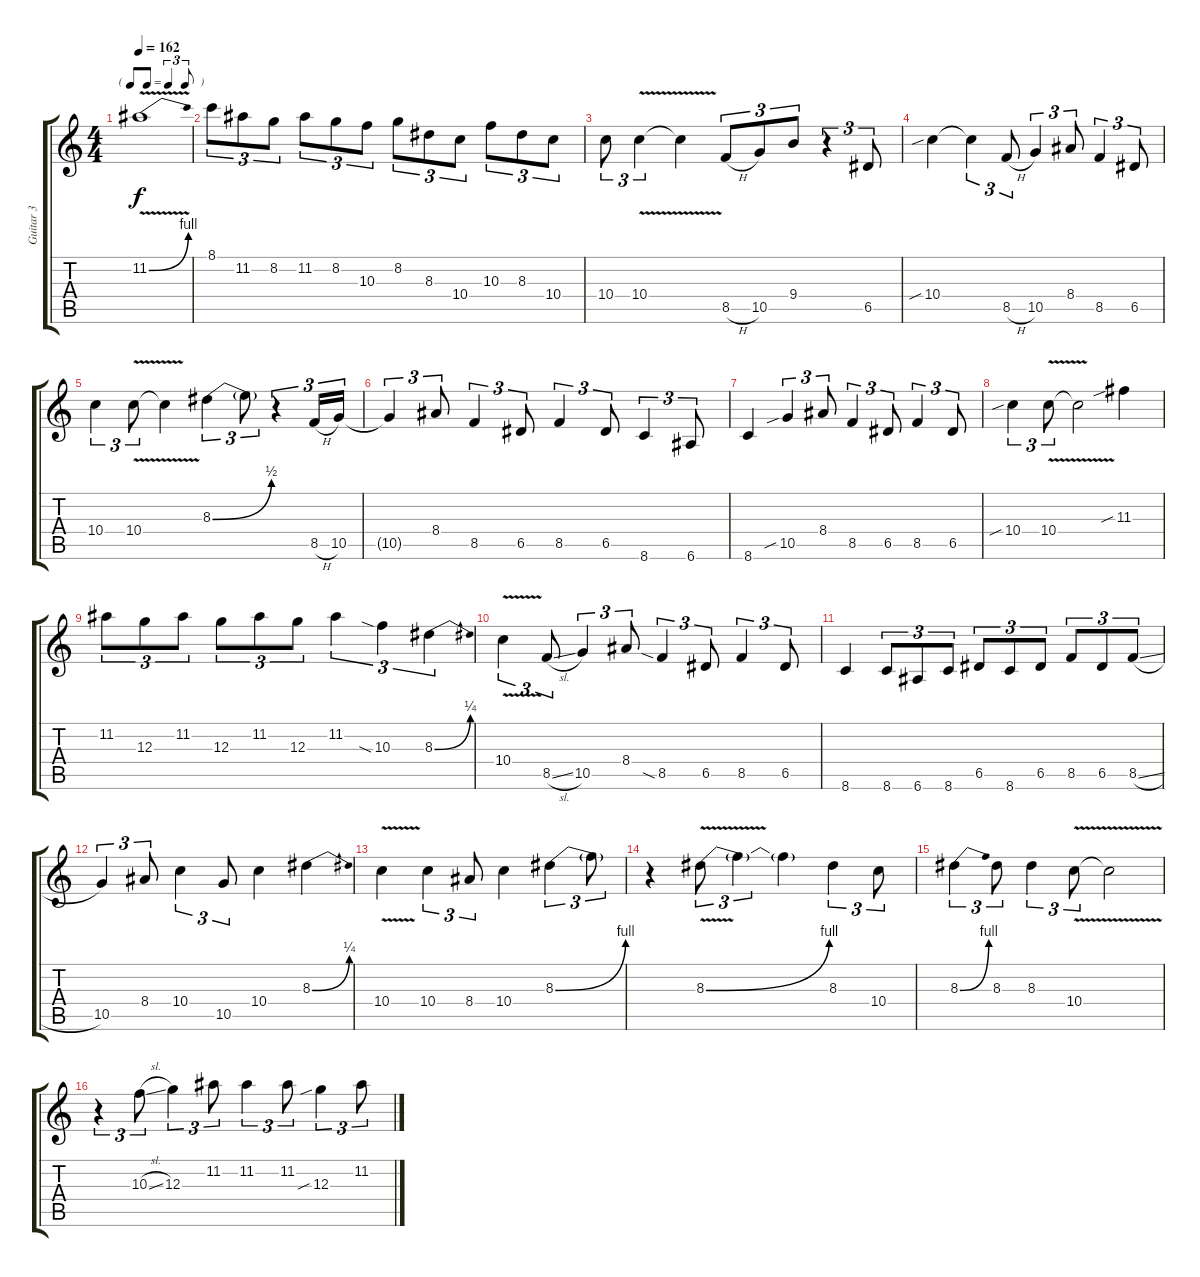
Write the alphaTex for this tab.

\track ("Guitar 3" "Guitar 3") {instrument overdrivenguitar}
\staff {score tabs}
\tuning (E4 B3 G3 D3 A2 E2) {hide}
\ts (4 4)
\tf triplet8th
\tempo 162
\clef g2
\ks c
11.2{be (bend 0 0 60 4) v}.1{dy f} |
8.1.8{tu (3 2)} 11.2.8{tu (3 2)} 8.2.8{tu (3 2)} 11.2.8{tu (3 2)} 8.2.8{tu (3 2)} 10.3.8{tu (3 2)} 8.2.8{tu (3 2)} 8.3.8{tu (3 2)} 10.4.8{tu (3 2)} 10.3.8{tu (3 2)} 8.3.8{tu (3 2)} 10.4.8{tu (3 2)} |
10.4.8{tu (3 2)} 10.4{v}.4{tu (3 2)} 10.4{t}.4 8.5{h}.8{tu (3 2)} 10.5.8{tu (3 2)} 9.4.8{tu (3 2)} r.4{tu (3 2)} 6.5.8{tu (3 2)} |
10.4{sib}.4 10.4{t}.4{tu (3 2)} 8.5{h}.8{tu (3 2)} 10.5.4{tu (3 2)} 8.4.8{tu (3 2)} 8.5.4{tu (3 2)} 6.5.8{tu (3 2)} |
10.4.4{tu (3 2)} 10.4{v}.8{tu (3 2)} 10.4{t}.4 8.3{be (bend 0 0 60 2)}.4{tu (3 2)} 8.3{t}.8{tu (3 2)} r.4{tu (3 2)} 8.5{h}.16{tu (3 2)} 10.5.16{tu (3 2)} |
10.5{t}.4{tu (3 2)} 8.4.8{tu (3 2)} 8.5.4{tu (3 2)} 6.5.8{tu (3 2)} 8.5.4{tu (3 2)} 6.5.8{tu (3 2)} 8.6.4{tu (3 2)} 6.6.8{tu (3 2)} |
8.6.4 10.5{sib}.4{tu (3 2)} 8.4.8{tu (3 2)} 8.5.4{tu (3 2)} 6.5.8{tu (3 2)} 8.5.4{tu (3 2)} 6.5.8{tu (3 2)} |
10.4{sib}.4{tu (3 2)} 10.4{v}.8{tu (3 2)} 10.4{t}.2 11.3{sib}.4 |
11.2.8{tu (3 2)} 12.3.8{tu (3 2)} 11.2.8{tu (3 2)} 12.3.8{tu (3 2)} 11.2.8{tu (3 2)} 12.3.8{tu (3 2)} 11.2.4{tu (3 2)} 10.3{sia}.4{tu (3 2)} 8.3{be (bend 0 0 60 1)}.4{tu (3 2)} |
10.4{v}.4{tu (3 2)} 8.5{sl}.8{tu (3 2)} 10.5.4{tu (3 2)} 8.4.8{tu (3 2)} 8.5{sia}.4{tu (3 2)} 6.5.8{tu (3 2)} 8.5.4{tu (3 2)} 6.5.8{tu (3 2)} |
8.6.4 8.6.8{tu (3 2)} 6.6.8{tu (3 2)} 8.6.8{tu (3 2)} 6.5.8{tu (3 2)} 8.6.8{tu (3 2)} 6.5.8{tu (3 2)} 8.5.8{tu (3 2)} 6.5.8{tu (3 2)} 8.5{sl}.8{tu (3 2)} |
10.5.4{tu (3 2)} 8.4.8{tu (3 2)} 10.4.4{tu (3 2)} 10.5.8{tu (3 2)} 10.4.4 8.3{be (bend 0 0 60 1)}.4 |
10.4{v}.4 10.4.4{tu (3 2)} 8.4.8{tu (3 2)} 10.4.4 8.3{be (bend 0 0 60 4)}.4{tu (3 2)} 8.3{t}.8{tu (3 2)} |
r.4 8.3{be (bend 0 0 60 4) v}.8{tu (3 2)} 8.3{t}.4{tu (3 2)} 8.3{t}.4 8.3.4{tu (3 2)} 10.4.8{tu (3 2)} |
8.3{be (bend 0 0 60 4)}.4{tu (3 2)} 8.3.8{tu (3 2)} 8.3.4{tu (3 2)} 10.4{v}.8{tu (3 2)} 10.4{t}.2 |
r.4{tu (3 2)} 10.3{sl}.8{tu (3 2)} 12.3.4{tu (3 2)} 11.2.8{tu (3 2)} 11.2.4{tu (3 2)} 11.2.8{tu (3 2)} 12.3{sib}.4{tu (3 2)} 11.2.8{tu (3 2)}
